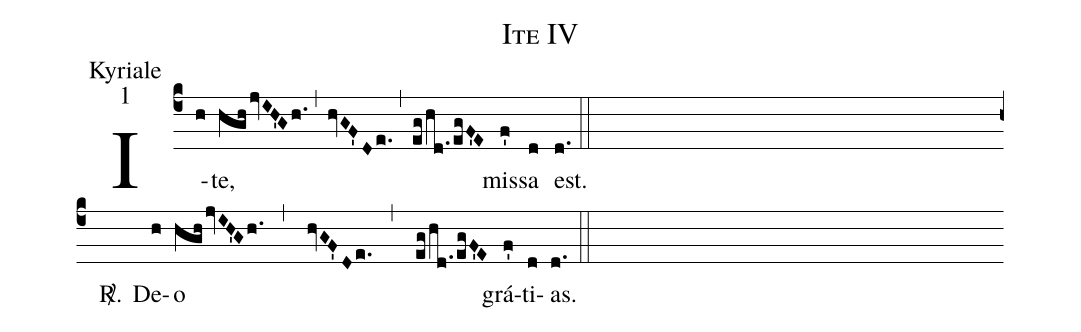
name:Ite IV;
office-part:Kyriale;
mode:1;
%%
(c4) I(h)te,(hghjvIH'Gh.) (,) (hvGF'De.) (,) (eg/hd./egF'E) mis(f')sa(d) est.(d.) (::) (Z)
<sp>R/</sp>.() De(h)o(hgh/jvIH'Gh. , hvGF'De. , eg/hd./egF'E) grá(f')ti(d)as.(d.) (::)
